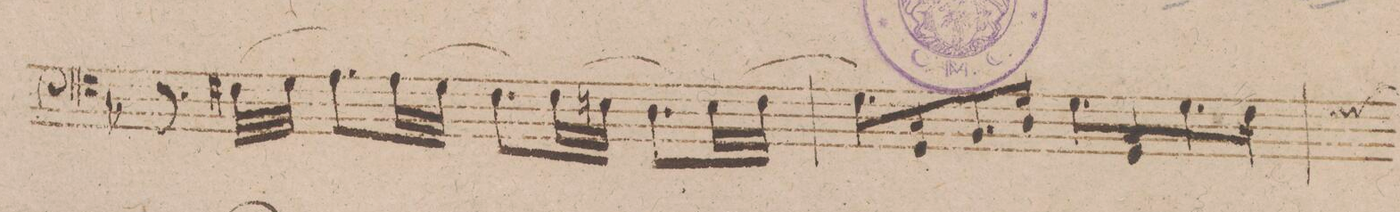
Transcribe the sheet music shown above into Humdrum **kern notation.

**kern	**dynam
*I"Violon e Violoncello	*
*clefF4	*
*k[b-]	*
*met(c)	*
*M4/4	*
8.r	.
(32F#X\LLL	.
32G\JJJ	.
8.A\L)	.
(32A\LL	.
32G\JJJ	.
8.F#\L)	.
(32F#\LL	.
32En\JJJ	.
8.D\L)	.
(32E\LL	.
32F#\JJJ	.
=8	=8
8.G\L)	.
16GG/K	.
8.BB-/	.
16D/Jk	.
8.G\L	.
16GG/K	.
8.G\	.
16F\Jk	.
*custos	*
=9	=9
*-	*-
